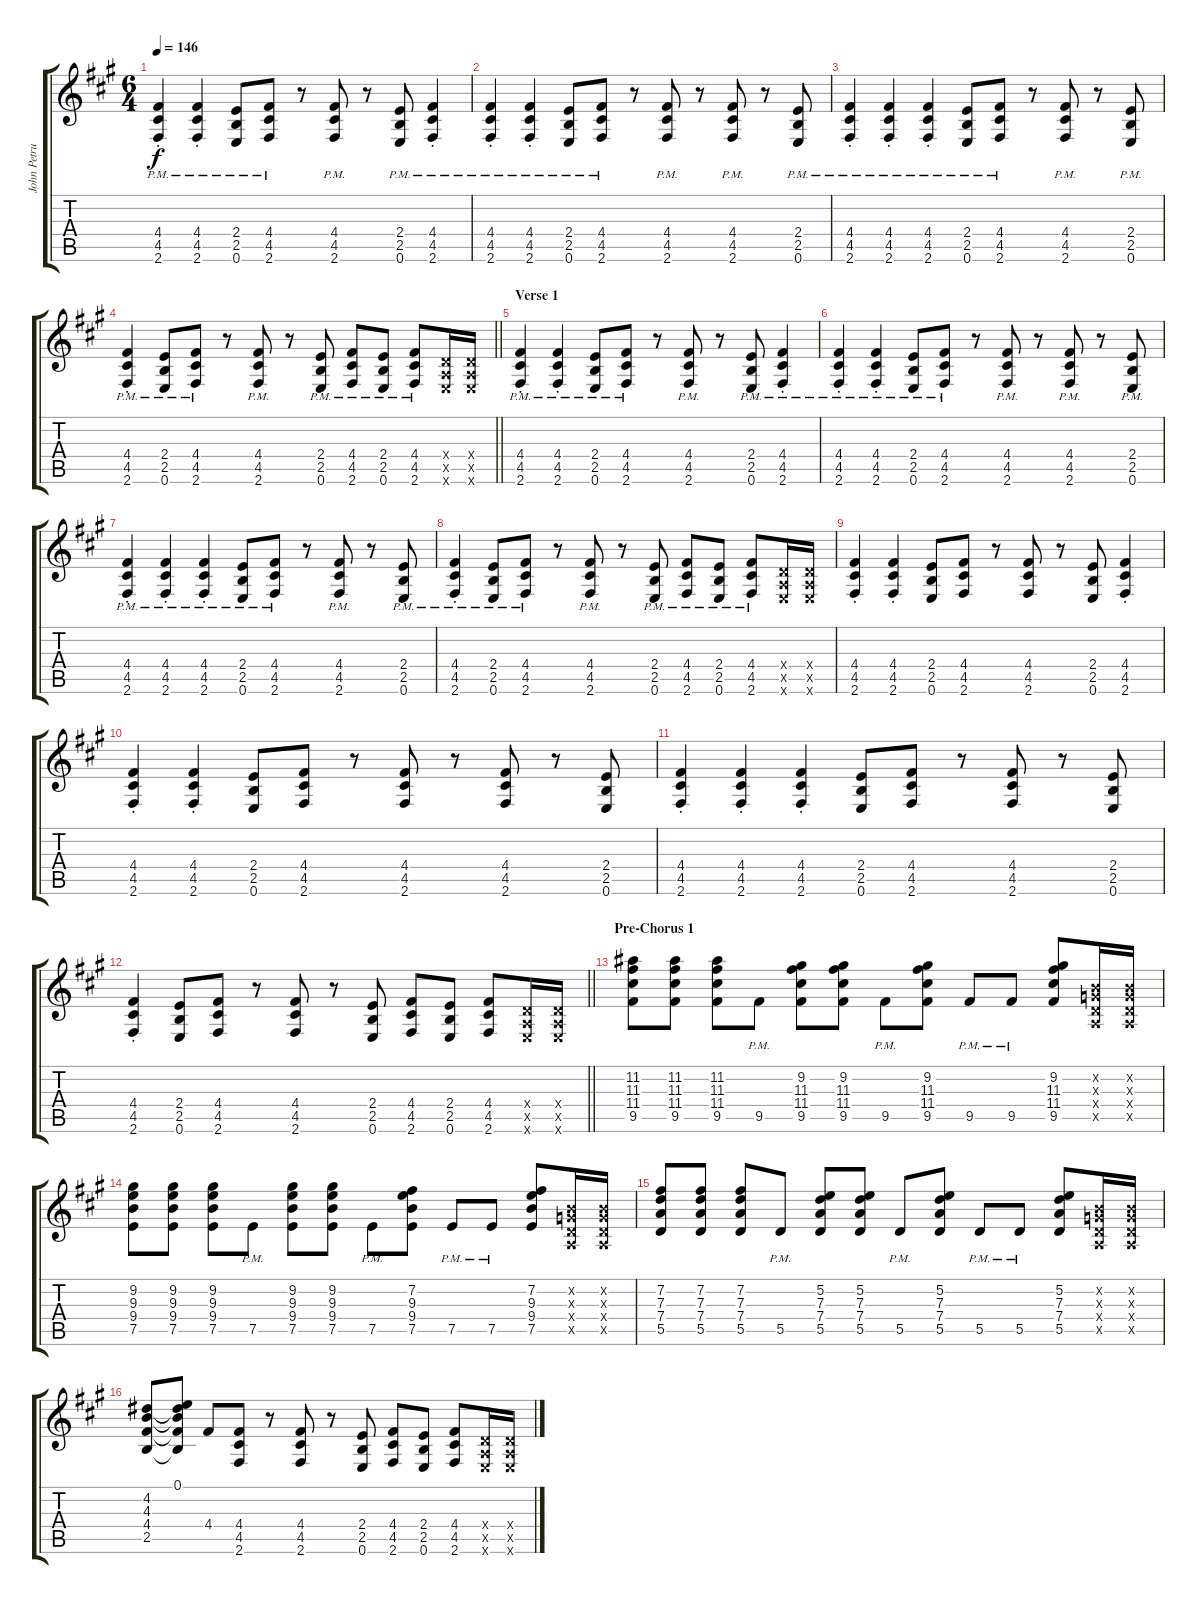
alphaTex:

\track ("John Petrucci Lead Guitar" "John Petru") {instrument distortionguitar}
\staff {score tabs}
\tuning (E4 B3 G3 D3 A2 E2) {hide}
\ts (6 4)
\tempo 146
\clef g2
\ks f#minor
(4.4{pm st} 4.5{pm st} 2.6{pm st}).4{dy f} (4.4{pm st} 4.5{pm st} 2.6{pm st}).4 (2.4{pm} 2.5{pm} 0.6{pm}).8 (4.4{pm} 4.5{pm} 2.6{pm}).8 r.8 (4.4{pm} 4.5{pm} 2.6{pm}).8 r.8 (2.4{pm} 2.5{pm} 0.6{pm}).8 (4.4{pm st} 4.5{pm st} 2.6{pm st}).4 |
(4.4{pm st} 4.5{pm st} 2.6{pm st}).4 (4.4{pm st} 4.5{pm st} 2.6{pm st}).4 (2.4{pm} 2.5{pm} 0.6{pm}).8 (4.4{pm} 4.5{pm} 2.6{pm}).8 r.8 (4.4{pm} 4.5{pm} 2.6{pm}).8 r.8 (4.4{pm} 4.5{pm} 2.6{pm}).8 r.8 (2.4{pm} 2.5{pm} 0.6{pm}).8 |
(4.4{pm st} 4.5{pm st} 2.6{pm st}).4 (4.4{pm st} 4.5{pm st} 2.6{pm st}).4 (4.4{pm st} 4.5{pm st} 2.6{pm st}).4 (2.4{pm} 2.5{pm} 0.6{pm}).8 (4.4{pm} 4.5{pm} 2.6{pm}).8 r.8 (4.4{pm} 4.5{pm} 2.6{pm}).8 r.8 (2.4{pm} 2.5{pm} 0.6{pm}).8 |
\barLineRight lightlight
(4.4{pm st} 4.5{pm st} 2.6{pm st}).4 (2.4{pm} 2.5{pm} 0.6{pm}).8 (4.4{pm} 4.5{pm} 2.6{pm}).8 r.8 (4.4{pm} 4.5{pm} 2.6{pm}).8 r.8 (2.4{pm} 2.5{pm} 0.6{pm}).8 (4.4{pm} 4.5{pm} 2.6{pm}).8 (2.4{pm} 2.5{pm} 0.6{pm}).8 (4.4{pm} 4.5{pm} 2.6{pm}).8 (0.4{x} 0.5{x} 0.6{x}).16 (0.4{x} 0.5{x} 0.6{x}).16 |
\section ("" "Verse 1")
(4.4{pm st} 4.5{pm st} 2.6{pm st}).4 (4.4{pm st} 4.5{pm st} 2.6{pm st}).4 (2.4{pm} 2.5{pm} 0.6{pm}).8 (4.4{pm} 4.5{pm} 2.6{pm}).8 r.8 (4.4{pm} 4.5{pm} 2.6{pm}).8 r.8 (2.4{pm} 2.5{pm} 0.6{pm}).8 (4.4{pm st} 4.5{pm st} 2.6{pm st}).4 |
(4.4{pm st} 4.5{pm st} 2.6{pm st}).4 (4.4{pm st} 4.5{pm st} 2.6{pm st}).4 (2.4{pm} 2.5{pm} 0.6{pm}).8 (4.4{pm} 4.5{pm} 2.6{pm}).8 r.8 (4.4{pm} 4.5{pm} 2.6{pm}).8 r.8 (4.4{pm} 4.5{pm} 2.6{pm}).8 r.8 (2.4{pm} 2.5{pm} 0.6{pm}).8 |
(4.4{pm st} 4.5{pm st} 2.6{pm st}).4 (4.4{pm st} 4.5{pm st} 2.6{pm st}).4 (4.4{pm st} 4.5{pm st} 2.6{pm st}).4 (2.4{pm} 2.5{pm} 0.6{pm}).8 (4.4{pm} 4.5{pm} 2.6{pm}).8 r.8 (4.4{pm} 4.5{pm} 2.6{pm}).8 r.8 (2.4{pm} 2.5{pm} 0.6{pm}).8 |
(4.4{pm st} 4.5{pm st} 2.6{pm st}).4 (2.4{pm} 2.5{pm} 0.6{pm}).8 (4.4{pm} 4.5{pm} 2.6{pm}).8 r.8 (4.4{pm} 4.5{pm} 2.6{pm}).8 r.8 (2.4{pm} 2.5{pm} 0.6{pm}).8 (4.4{pm} 4.5{pm} 2.6{pm}).8 (2.4{pm} 2.5{pm} 0.6{pm}).8 (4.4{pm} 4.5{pm} 2.6{pm}).8 (0.4{x} 0.5{x} 0.6{x}).16 (0.4{x} 0.5{x} 0.6{x}).16 |
(4.4{st} 4.5{st} 2.6{st}).4 (4.4{st} 4.5{st} 2.6{st}).4 (2.4 2.5 0.6).8 (4.4 4.5 2.6).8 r.8 (4.4 4.5 2.6).8 r.8 (2.4 2.5 0.6).8 (4.4{st} 4.5{st} 2.6{st}).4 |
(4.4{st} 4.5{st} 2.6{st}).4 (4.4{st} 4.5{st} 2.6{st}).4 (2.4 2.5 0.6).8 (4.4 4.5 2.6).8 r.8 (4.4 4.5 2.6).8 r.8 (4.4 4.5 2.6).8 r.8 (2.4 2.5 0.6).8 |
(4.4{st} 4.5{st} 2.6{st}).4 (4.4{st} 4.5{st} 2.6{st}).4 (4.4{st} 4.5{st} 2.6{st}).4 (2.4 2.5 0.6).8 (4.4 4.5 2.6).8 r.8 (4.4 4.5 2.6).8 r.8 (2.4 2.5 0.6).8 |
\barLineRight lightlight
(4.4{st} 4.5{st} 2.6{st}).4 (2.4 2.5 0.6).8 (4.4 4.5 2.6).8 r.8 (4.4 4.5 2.6).8 r.8 (2.4 2.5 0.6).8 (4.4 4.5 2.6).8 (2.4 2.5 0.6).8 (4.4 4.5 2.6).8 (0.4{x} 0.5{x} 0.6{x}).16 (0.4{x} 0.5{x} 0.6{x}).16 |
\section ("" "Pre-Chorus 1")
(11.2 11.3 11.4 9.5).8 (11.2 11.3 11.4 9.5).8 (11.2 11.3 11.4 9.5).8 9.5{pm}.8 (9.2 11.3 11.4 9.5).8 (9.2 11.3 11.4 9.5).8 9.5{pm}.8 (9.2 11.3 11.4 9.5).8 9.5{pm}.8 9.5{pm}.8 (9.2 11.3 11.4 9.5).8 (0.2{x} 0.3{x} 0.4{x} 0.5{x}).16 (0.2{x} 0.3{x} 0.4{x} 0.5{x}).16 |
(9.2 9.3 9.4 7.5).8 (9.2 9.3 9.4 7.5).8 (9.2 9.3 9.4 7.5).8 7.5{pm}.8 (9.2 9.3 9.4 7.5).8 (9.2 9.3 9.4 7.5).8 7.5{pm}.8 (7.2 9.3 9.4 7.5).8 7.5{pm}.8 7.5{pm}.8 (7.2 9.3 9.4 7.5).8 (0.2{x} 0.3{x} 0.4{x} 0.5{x}).16 (0.2{x} 0.3{x} 0.4{x} 0.5{x}).16 |
(7.2 7.3 7.4 5.5).8 (7.2 7.3 7.4 5.5).8 (7.2 7.3 7.4 5.5).8 5.5{pm}.8 (5.2 7.3 7.4 5.5).8 (5.2 7.3 7.4 5.5).8 5.5{pm}.8 (5.2 7.3 7.4 5.5).8 5.5{pm}.8 5.5{pm}.8 (5.2 7.3 7.4 5.5).8 (0.2{x} 0.3{x} 0.4{x} 0.5{x}).16 (0.2{x} 0.3{x} 0.4{x} 0.5{x}).16 |
(4.2 4.3 4.4 2.5).8 (0.1 4.2{t} 4.3{t} 4.4{t} 2.5{t}).8 4.4.8 (4.4 4.5 2.6).8 r.8 (4.4 4.5 2.6).8 r.8 (2.4 2.5 0.6).8 (4.4 4.5 2.6).8 (2.4 2.5 0.6).8 (4.4 4.5 2.6).8 (0.4{x} 0.5{x} 0.6{x}).16 (0.4{x} 0.5{x} 0.6{x}).16
